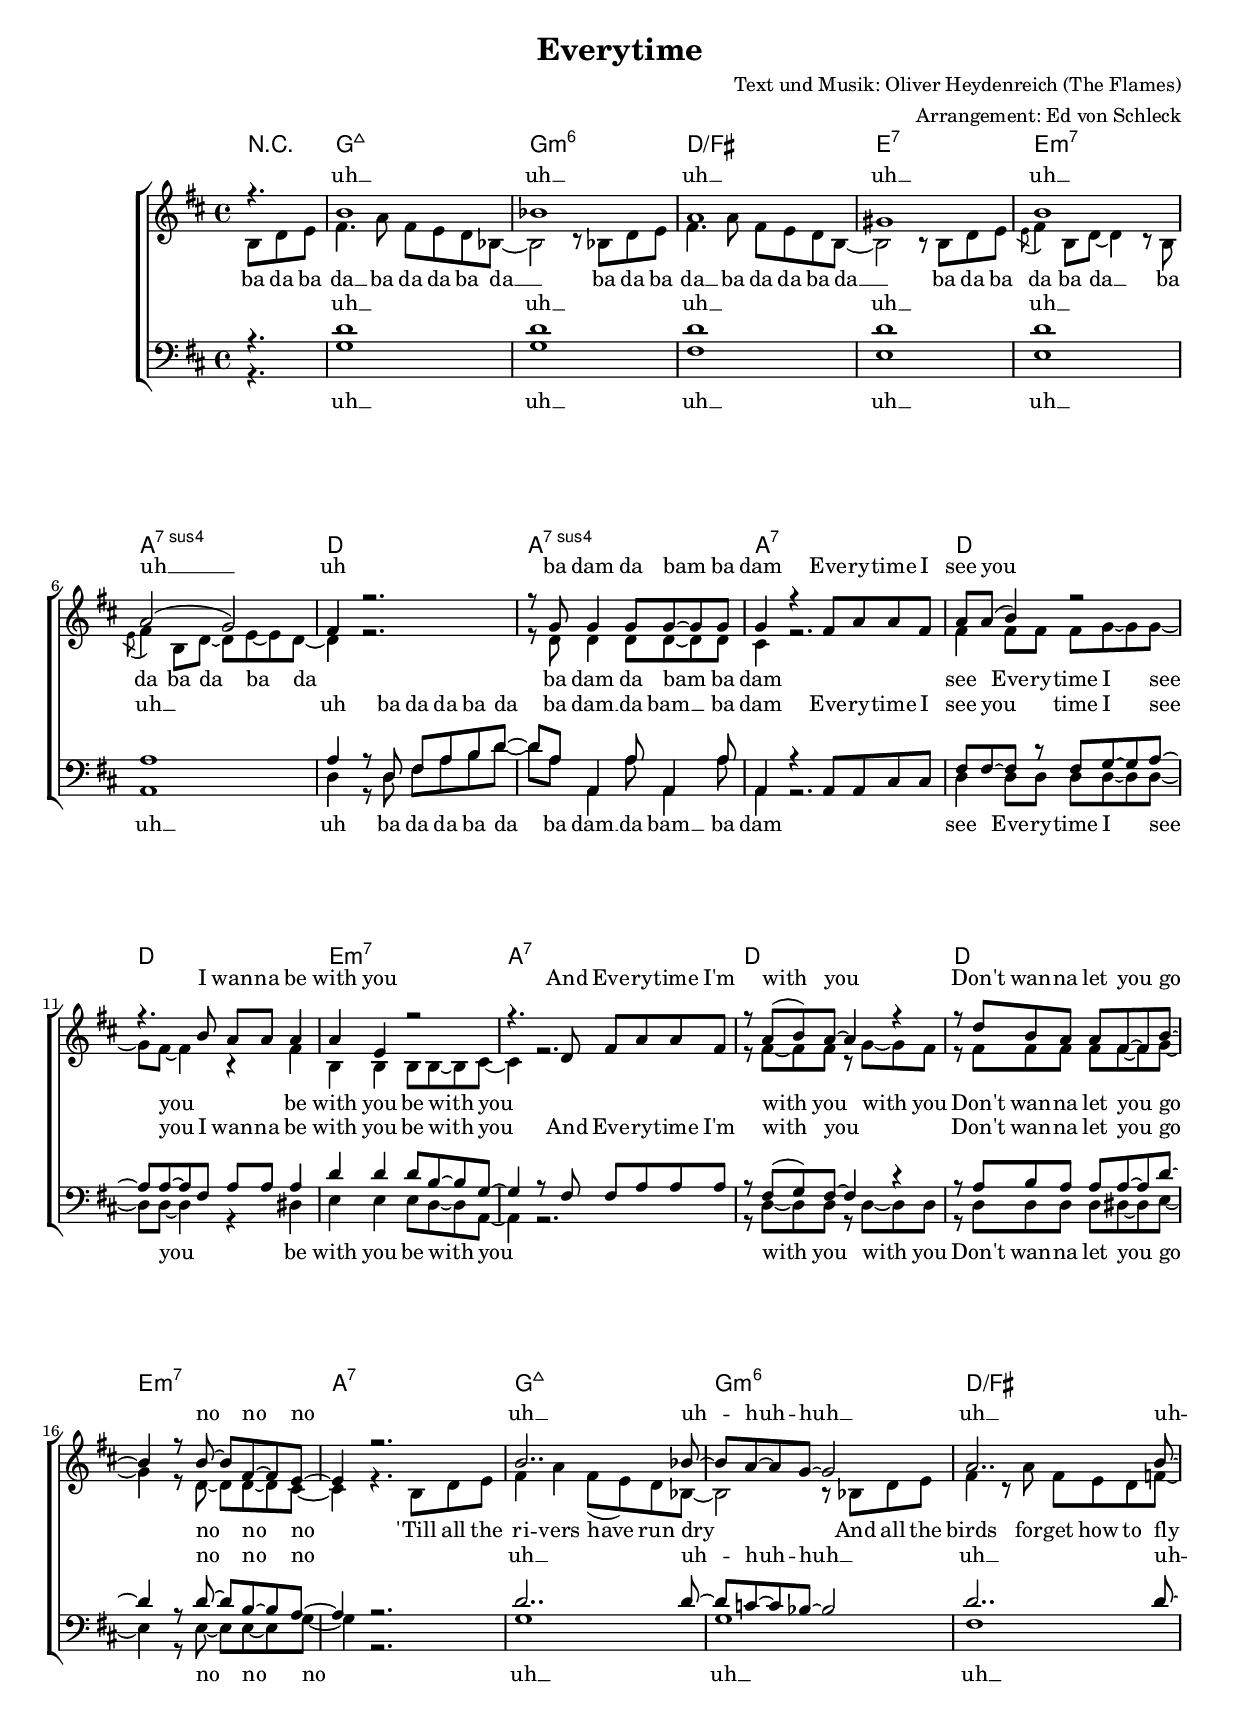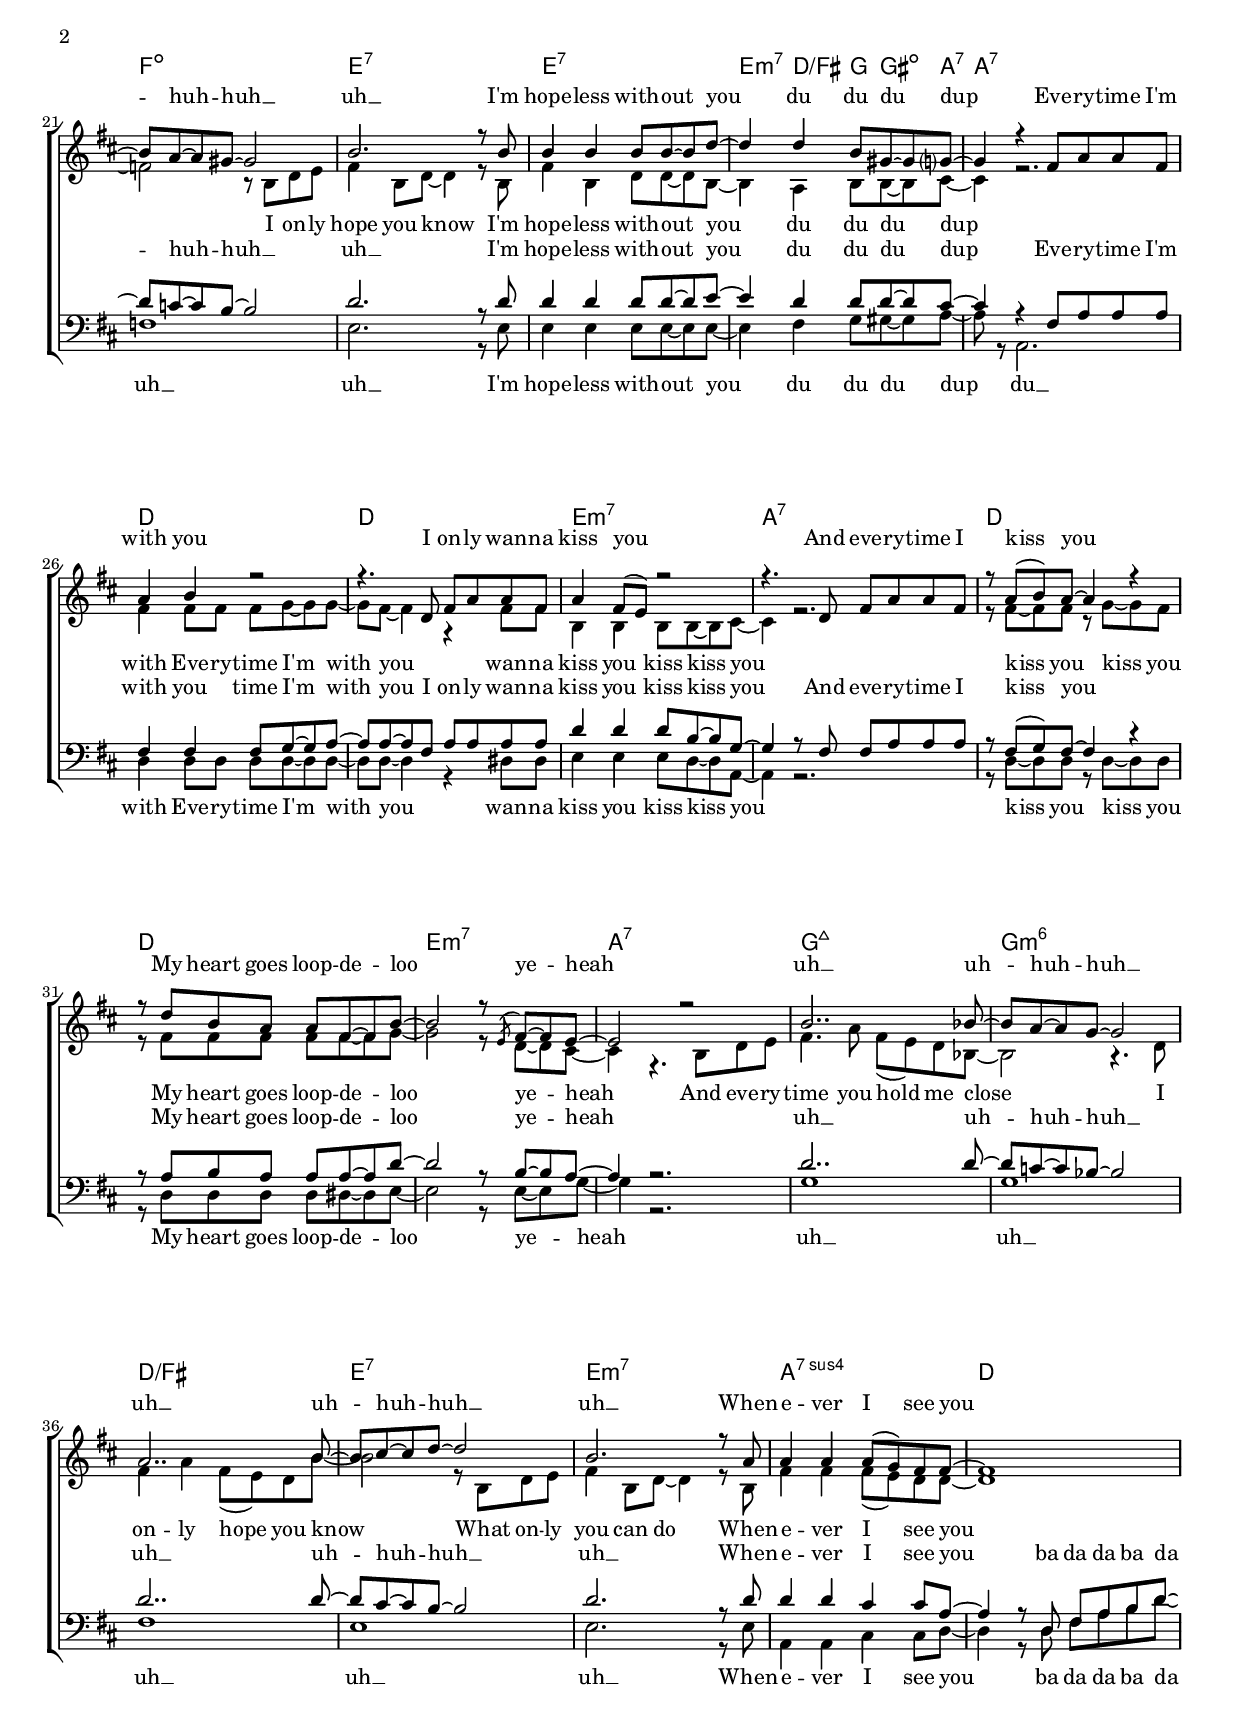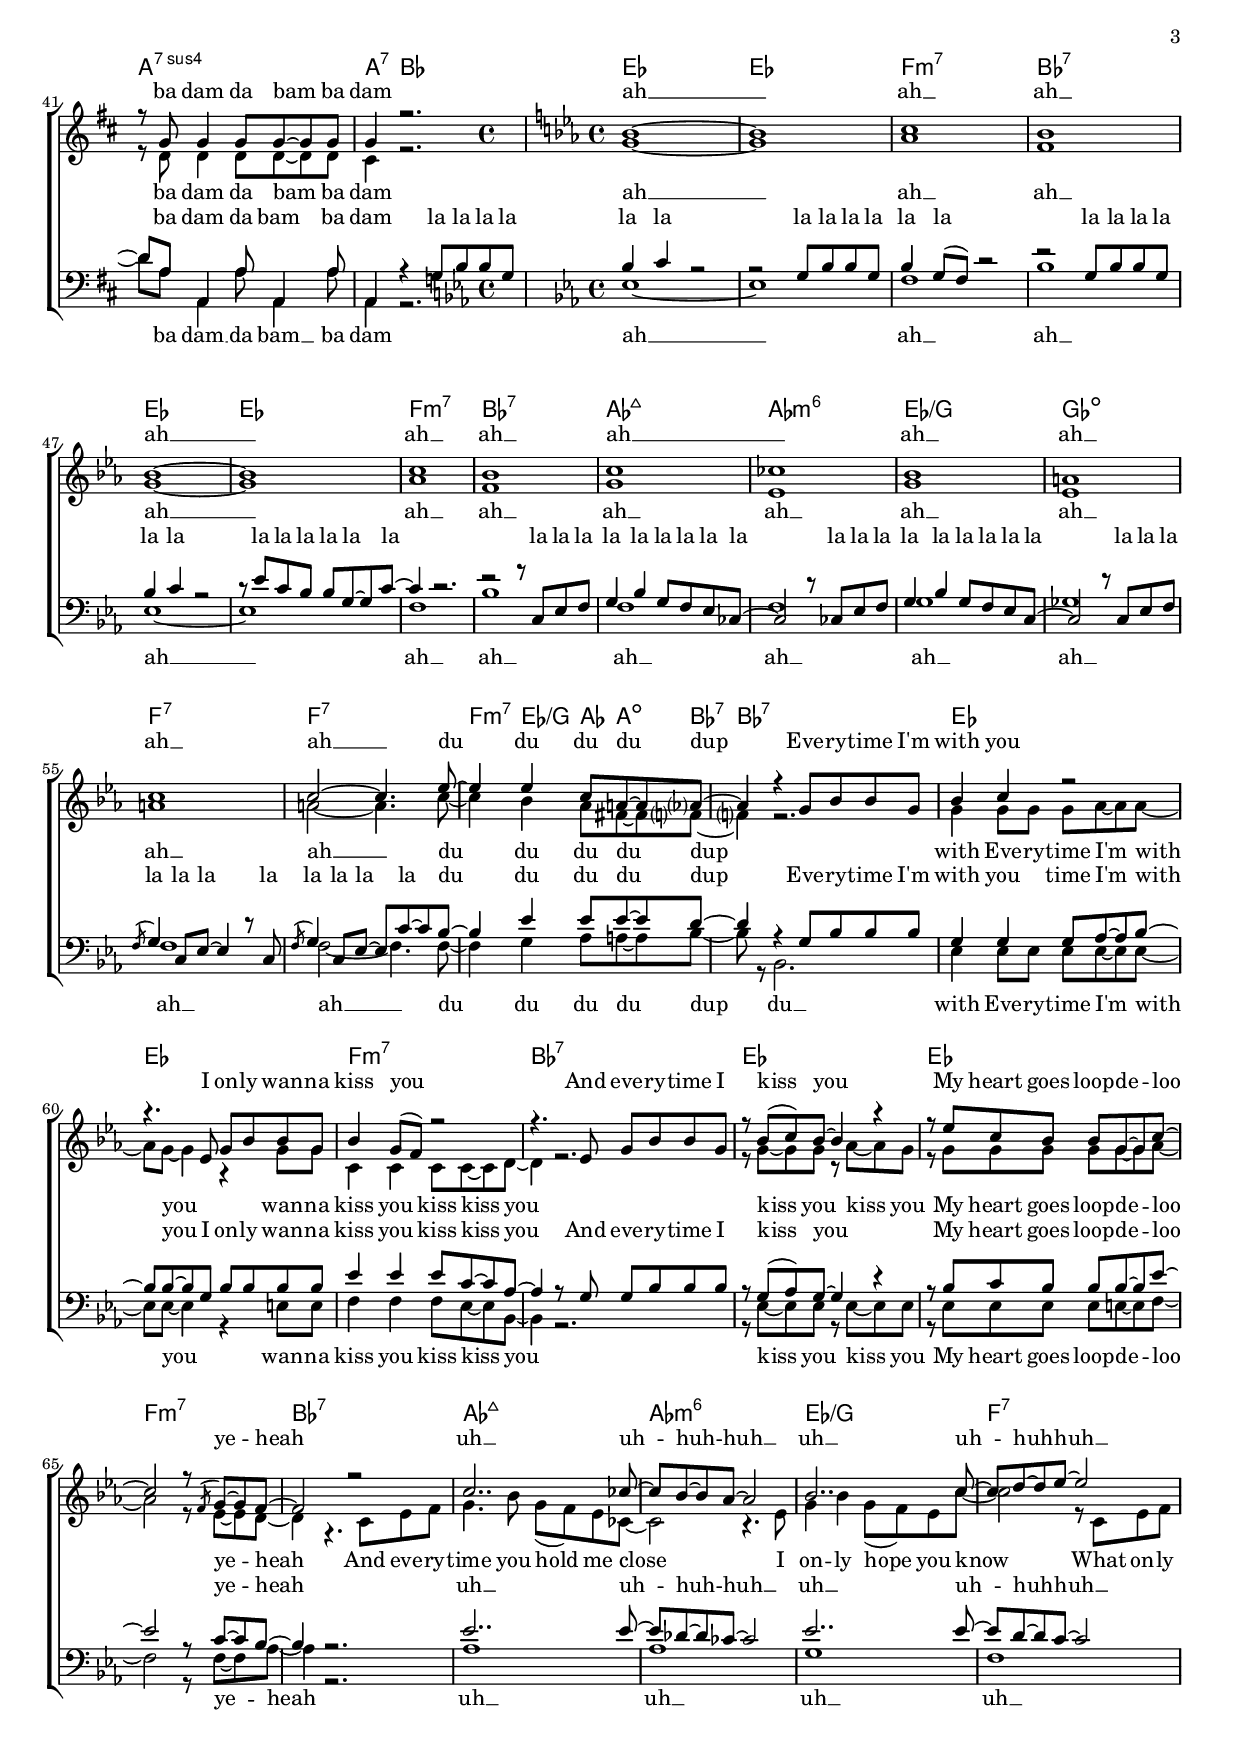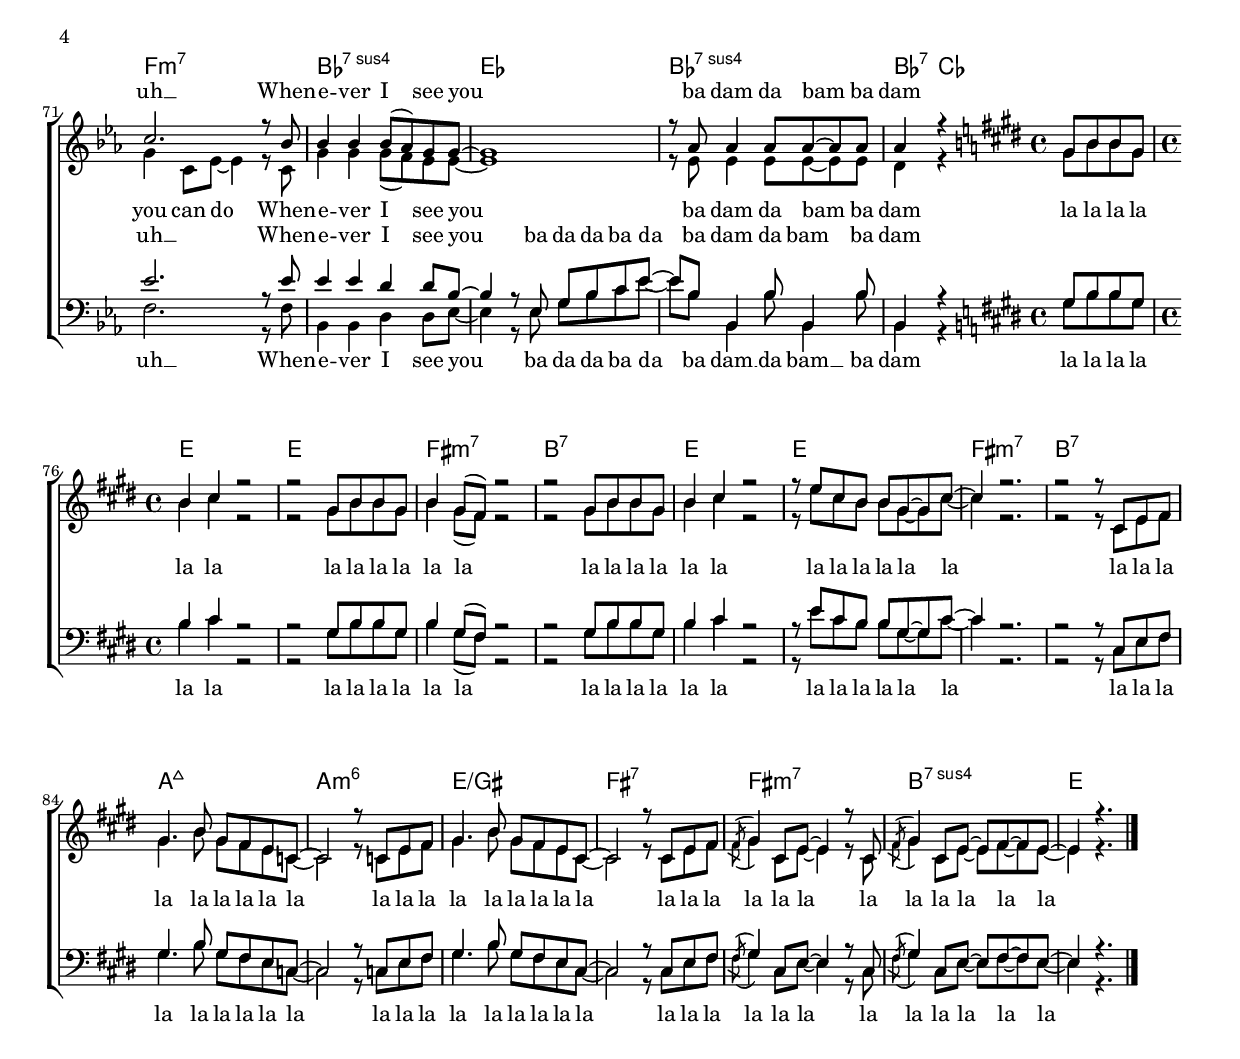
\version "2.13.39"
\header {
  title = "Everytime"
  composer = "Text und Musik: Oliver Heydenreich (The Flames)"
  arranger = "Arrangement: Ed von Schleck"
}

%Größe der Partitur
#(set-global-staff-size 17)

%Abschalten von Point&Click
#(ly:set-option 'point-and-click #f)

  globalEins = {
     \key d \major
     \time 4/4
  }
  
  globalZwei = {
     \key es \major
     \time 4/4
  }
  
    globalDrei= {
     \key e \major
     \time 4/4
  }
  
  Coda = \markup { \musicglyph #"scripts-coda" }
  Segno = \mark \markup { \musicglyph #"scripts-segno" }
  Fine = \markup { Fine }
  Wdh = \markup { \italic { da S. al Fine } }
  rit = \markup { \italic rit. }
  Wdhb = \markup { \italic { da Refrain al } \musicglyph #"scripts-coda" }

sixteenrest =  {R1 R R R R R R R R R R R R R R R }

fifteenrest =  {R1 R R R R R R R R R R R R R R }

fourteenrest = {R1 R R R R R R R R R R R R R}

eightrest = 	 {R1 R R R R R R R}

tenrest =      {R1 R R R R R R R R R }

harmoniesEins = \chordmode {
r4.
bes1:maj7
bes:m6
f/a
g:7
g:m7
c:7sus4 
f
c:7sus4
c:7
%----
f
f
g:m7
c:7

f
f
g:m7
c:7

bes:maj7
bes:m6
f/a
as:dim

g:7
g:7
g4:m7 f/a bes8 b4:dim c8:7
c1:7

%----
f1
f
g:m7
c:7

f
f
g:m7
c:7

bes:maj7
bes:m6
f/a
g:7

g:m7
c:7sus4
f
c:7sus4
c4:7 des2.
%----



}

harmoniesZwei = \chordmode {
f1
f
g:m7
c:7

f
f
g:m7
c:7

bes:maj7
bes:m6
f/a
as:dim

g:7
g:7
g4:m7 f/a bes8 b4:dim c8:7
c1:7

%----
f1
f
g:m7
c:7

f
f
g:m7
c:7

bes:maj7
bes:m6
f/a
g:7

g:m7
c:7sus4
f
c:7sus4
c4:7 des2.
%----

}

harmoniesDrei = \chordmode {
f1
f
g:m7
c:7

f
f
g:m7
c:7

bes1:maj7
bes:m6
f/a
g:7
g:m7
c:7sus4 
f

}

sopranMusikEins = \relative c'' {
%Intro
r4.

a1
as
g
fis

a1
g2( f)
e4 r2.
r8 f8 f4 f8 f~ f f
f4 r4 
		e8 g g e


%Strophe1
g g( a4) r2
r4. a8 g g g4
g d r2
r4. c8 e g g e

r8 g( a) g~ g4 r4
r8 c a g g e~ e a~
a4 r8 a~ a e~ e d~
d4 r2.

a'2.. as8~
as g~ g f~ f2
g2.. a8~
a g~ g fis~ fis2

a2. r8 a8
a4 a a8 a~ a c~
c4 c4 a8 fis~ fis f?~
f4 r
		e8 g g e
		
%Strophe2
g4 a4 r2
r4. c,8 e g g e
g4 e8( d) r2
r4. c8 e g g e

r8 g( a) g~ g4 r4
r8 c a g g e~ e a~
a2 r8 \acciaccatura d,8 e~ e d~
d2 r2

a'2.. as8~
as g~ g f~ f2
g2.. a8~
a b~ b c~ c2

a2. r8 g8
g4 g g8( f) e8 e~
e1
r8 f8 f4 f8 f~ f f
f4 r2. 

  }


sopranMusikZwei = \relative c'' {
%Lalala
g1~
g
a
g

g~
g
a
g

a~
as
g
fis

a
a2~ a4. c8~
c4 c4 a8 fis~ fis f?~
f4 r
		e8 g g e


%Strophe2
g4 a4 r2
r4. c,8 e g g e
g4 e8( d) r2
r4. c8 e g g e

r8 g( a) g~ g4 r4
r8 c a g g e~ e a~
a2 r8 \acciaccatura d,8 e~ e d~
d2 r2

a'2.. as8~
as g~ g f~ f2
g2.. a8~
a b~ b c~ c2

a2. r8 g8
g4 g g8( f) e8 e~
e1
r8 f8 f4 f8 f~ f f
f4 r4

  }
  
sopranText = \lyricmode {
uh __ uh __ uh __ uh __
uh __ uh __ uh 
ba dam da bam ba dam

Eve -- ry -- time I see you
I wan -- na be with you
And Eve -- ry -- time I'm with you
Don't wan -- na let you go no no no
uh __ uh -- huh -- huh __  uh __ uh -- huh -- huh __ uh __ 
I'm hope -- less with -- out you du du du dup

Eve -- ry -- time I'm with you
I on -- ly wan -- na kiss you
And eve -- ry -- time I kiss you 
My heart goes loop -- de -- loo ye -- heah 
uh __ uh -- huh -- huh __  uh __ uh -- huh -- huh __ uh __ 
When -- e -- ver I see you
ba dam da bam ba dam

ah __ ah __ ah __
ah __ ah __ ah __
ah __ ah __ ah __
ah __ ah __ du du du du dup

Eve -- ry -- time I'm with you
I on -- ly wan -- na kiss you
And eve -- ry -- time I kiss you 
My heart goes loop -- de -- loo ye -- heah 
uh __ uh -- huh -- huh __  uh __ uh -- huh -- huh __ uh __ 
When -- e -- ver I see you
ba dam da bam ba dam

  }

altMusikEins = \relative c' {
%Intro
\partial 4. a8 c d 
e4. g8 e d c as~
as2 r8 as c d
e4. g8 e d c a~
a2 r8 a c d
\acciaccatura d8 e4 a,8 c~ c4 r8 a
\acciaccatura d8 e4 a,8 c~ c8 d~ d c~
c4 r2.
r8 c8 c4 c8 c~ c c
b4 r2.

%Strophe1
e4 e8 e e f~ f f~
f e~ e4 r4 e
a,4 a a8 a~ a b~
b4 r2.

r8 e~ e e r f~ f e
r e e e e e~ e f~
f4 r8 c~ c c~ c b~
b4 r4. a8 c d

e4 g e8( d) c as~
as2 r8 as8 c d
e4 r8 g e d c es~
es2 r8 a,8 c d

e4 a,8 c~ c4 r8 a
e'4 a, c8 c~ c a~
a4 g a8 a~ a b~
b4 r2.

%Strophe2
e4 e8 e e f~ f f~
f e~ e4 r4 e8 e
a,4 a a8 a~ a b~
b4 r2.

r8 e~ e e r f~ f e
r e e e e e~ e f~
f2 r8 c~ c b~
b4 r4. a8 c d

e4. g8 e8( d) c as~
as2 r4. c8
e4 g4 e8( d) c a'~
a2 r8 a,8 c d

e4 a,8 c~ c4 r8 a
e'4 e e8( d) c c~
c1
r8 c8 c4 c8 c~ c c
b4 r2.

%Outro

	}
	
altMusikZwei = \relative c' {
e1~
e
f
d

e~
e
f
d

e
c
e
c

fis
fis2~ fis4. a8~
a4 g f8 dis~ dis d?~
d?4 r2.

%Strophe2
e4 e8 e e f~ f f~
f e~ e4 r4 e8 e
a,4 a a8 a~ a b~
b4 r2.

r8 e~ e e r f~ f e
r e e e e e~ e f~
f2 r8 c~ c b~
b4 r4. a8 c d

e4. g8 e8( d) c as~
as2 r4. c8
e4 g4 e8( d) c a'~
a2 r8 a,8 c d

e4 a,8 c~ c4 r8 a
e'4 e e8( d) c c~
c1
r8 c8 c4 c8 c~ c c
b4 r4


	}
		
altText = \lyricmode {
ba da ba da __ ba da da ba da __
ba da ba da __ ba da da ba da __
ba da ba da ba da __ ba da ba da ba da
ba dam da bam ba dam

see Eve -- ry -- time I see you
be with you be with you
with you with you
Don't wan -- na let you go no no no

'Till all the ri -- vers have run dry
And all the birds for -- get how to fly
I on -- ly hope you know
I'm hope -- less with -- out you du du du dup

with Eve -- ry -- time I'm with you
wan -- na kiss you kiss kiss you
kiss you kiss you 
My heart goes loop -- de -- loo ye -- heah 
And eve -- ry -- time you hold me close
I on -- ly hope you know
What on -- ly you can do
When -- e -- ver I see you
ba dam da bam ba dam

ah __ ah __ ah __
ah __ ah __ ah __
ah __ ah __ ah __
ah __
ah __ ah __ du du du du dup

with Eve -- ry -- time I'm with you
wan -- na kiss you kiss kiss you
kiss you kiss you 
My heart goes loop -- de -- loo ye -- heah 
And eve -- ry -- time you hold me close
I on -- ly hope you know
What on -- ly you can do
When -- e -- ver I see you
ba dam da bam ba dam

la la la la la la
la la la la la la
la la la la la la
la la la la la la
la la la la la la la la 
la la la la la la la la 
la la la la la la
la la la la la la la la
  }
  
tenorMusikEins = \relative c' {
%Intro
r4. 
c1
c
c
c

c
g
g4 r8 c, e g a c~
c8 g8 g,4 g'8 g,4 g'8
g,4 r4
		g8 g b b
		
%Strophe1
e e~ e r e f~ f g~
g g~ g e g g g4
c4 c c8 a~ a f~
f4 r8 e8 e g g g

r8 e( f) e~ e4 r
r8 g a g g g~ g c~
c4 r8 c~ c a~ a g~
g4 r2.

c2.. c8~
c bes~ bes as~ as2
c2.. c8~
c bes~ bes a~ a2

c2. r8 c8
c4 c c8 c~ c d~
d4 c4 c8 c~ c b~
b4 r
		e,8 g g g

%Strophe2
e4 e e8 f~ f g~
g g~ g e g g g g
c4 c c8 a~ a f~
f4 r8 e8 e g g g

r8 e( f) e~ e4 r
r8 g a g g g~ g c~
c2 r8 a~ a g~
g4 r2.

c2.. c8~
c bes~ bes as~ as2
c2.. c8~
c b~ b a~ a2

c2. r8 c8
c4 c b b8 g~
g4 r8 c, e g a c~
c8 g8 g,4 g'8 g,4 g'8
g,4 r4

%Outro


  }
   
tenorMusikZwei = \relative c {
e8 g g e


%Lalala
g4 a4 r2
r2 e8 g g e
g4 e8( d) r2
r2 e8 g g e

g4 a r2
r8 c a g g e~ e a~
a4 r2.
r2 r8
	a,8 c d 
	
e4 g4 e8 d c as~
as2 r8 as c d
e4 g4 e8 d c a~
a2 r8 a c d
\acciaccatura d8 e4 a,8 c~ c4 r8 a
\acciaccatura d8 e4 a,8 c~ c8 a'~ a g~
g4 c4 c8 c~ c b~
b4 r
		e,8 g g g

%Strophe2
e4 e e8 f~ f g~
g g~ g e g g g g
c4 c c8 a~ a f~
f4 r8 e8 e g g g

r8 e( f) e~ e4 r
r8 g a g g g~ g c~
c2 r8 a~ a g~
g4 r2.

c2.. c8~
c bes~ bes as~ as2
c2.. c8~
c b~ b a~ a2

c2. r8 c8
c4 c b b8 g~
g4 r8 c, e g a c~
c8 g8 g,4 g'8 g,4 g'8
g,4 r4

  }
  
tenorText = \lyricmode {
uh __ uh __ uh __ uh __
uh __ uh __ uh ba da da ba da
ba dam __ da bam __ ba dam 

Eve -- ry -- time I see you time I see you
I wan -- na be with you be with you
And Eve -- ry -- time I'm with you
Don't wan -- na let you go no no no
uh __ uh -- huh -- huh __ uh __ uh -- huh -- huh __ uh __ 
I'm hope -- less with -- out you du du du dup

Eve -- ry -- time I'm with you time I'm with you
I on -- ly wan -- na kiss you kiss kiss you
And eve -- ry -- time I kiss you 
My heart goes loop -- de -- loo ye -- heah 
uh __ uh -- huh -- huh __  uh __ uh -- huh -- huh __ uh __ 
When -- e -- ver I see you
ba da da ba da
ba dam da bam ba dam

la la la la la la
la la la la la la
la la la la la la
la la la la la la
la la la la la la la la 
la la la la la la la la 
la la la la la la
la la la la la la la
du du du du dup

Eve -- ry -- time I'm with you time I'm with you
I on -- ly wan -- na kiss you kiss kiss you
And eve -- ry -- time I kiss you 
My heart goes loop -- de -- loo ye -- heah 
uh __ uh -- huh -- huh __  uh __ uh -- huh -- huh __ uh __ 
When -- e -- ver I see you
ba da da ba da
ba dam da bam ba dam

  }
     
bassMusikEins = \relative c {
%Intro
r4. 

f1
f
e
d

d
g,
c4 r8 c e g a c~
c8 g8 g,4 g'8 g,4 g'8
g,4 r2.

%Strophe1
c4 c8 c c c~ c c~
c c~ c4 r4 cis
d4 d d8 c~ c g~
g4 r2.

r8 c~ c c8 r8 c~c c
r c c c c cis~ cis d~
d4 r8 d~ d d~ d f~
f4 r2.

f1
f
e
es

d2. r8 d8
d4 d d8 d~ d d~
d4 e f8 fis~ fis g~
g8 r8 g,2.

%Strophe2
c4 c8 c c c~ c c~
c c~ c4 r4 cis8 cis
d4 d d8 c~ c g~
g4 r2.

r8 c~ c c8 r8 c~c c
r c c c c cis~ cis d~
d2 r8 d~ d f~
f4 r2.

f1
f
e
d

d2. r8 d8
g,4 g b4 b8 c~
c4 r8 c e g a c~
c8 g8 g,4 g'8 g,4 g'8
g,4 r2. 

%Outro

  }
  
bassMusikZwei = \relative c {
c1~
c
d
g

c,~
c
d
g

d
d
e
es

d
d2~ d4. d8~
d4 e f8 fis~ fis g~
g8 r8 g,2.

%Strophe2
c4 c8 c c c~ c c~
c c~ c4 r4 cis8 cis
d4 d d8 c~ c g~
g4 r2.

r8 c~ c c8 r8 c~c c
r c c c c cis~ cis d~
d2 r8 d~ d f~
f4 r2.

f1
f
e
d

d2. r8 d8
g,4 g b4 b8 c~
c4 r8 c e g a c~
c8 g8 g,4 g'8 g,4 g'8
g,4 r4

  }
  

  
bassText = \lyricmode {
uh __ uh __ uh __ uh __
uh __ uh __ uh ba da da ba da
ba dam __ da bam __ ba dam 

see Eve -- ry -- time I see you
be with you be with you
with you with you
Don't wan -- na let you go no no no
uh __ uh __ uh __ uh __ uh __
I'm hope -- less with -- out you du du du dup du __

with Eve -- ry -- time I'm with you
wan -- na kiss you kiss kiss you
kiss you kiss you 
My heart goes loop -- de -- loo ye -- heah

uh __ uh __ uh __ uh __ uh __
When -- e -- ver I see you
ba da da ba da
ba dam __ da bam __ ba dam 

ah __ ah __ ah __
ah __ ah __ ah __
ah __ ah __ ah __
ah __
ah __ ah __ du du du du dup du __

with Eve -- ry -- time I'm with you
wan -- na kiss you kiss kiss you
kiss you kiss you 
My heart goes loop -- de -- loo ye -- heah

uh __ uh __ uh __ uh __ uh __
When -- e -- ver I see you
ba da da ba da
ba dam __ da bam __ ba dam 

la la la la la la
la la la la la la
la la la la la la
la la la la la la
la la la la la la la la 
la la la la la la la la 
la la la la la la
la la la la la la la la

  }
 
alleMusikMann = \relative c {
e8 g g e
g4 a4 r2
r2 e8 g g e
g4 e8( d) r2
r2 e8 g g e

g4 a r2
r8 c a g g e~ e a~
a4 r2.
r2 r8
	a,8 c d 
	
e4. g8 e d c as~
as2 r8 as c d
e4. g8 e d c a~
a2 r8 a c d
\acciaccatura d8 e4 a,8 c~ c4 r8 a
\acciaccatura d8 e4 a,8 c~ c8 d~ d c~
c4 r4. \bar "|."
}

alleMusikFrau = \relative c' {
e8 g g e
g4 a4 r2
r2 e8 g g e
g4 e8( d) r2
r2 e8 g g e

g4 a r2
r8 c a g g e~ e a~
a4 r2.
r2 r8
	a,8 c d 
	
e4. g8 e d c as~
as2 r8 as c d
e4. g8 e d c a~
a2 r8 a c d
\acciaccatura d8 e4 a,8 c~ c4 r8 a
\acciaccatura d8 e4 a,8 c~ c8 d~ d c~
c4 r4. \bar "|."
}
     
  \score {
  
       \context ChoirStaff <<
       \new ChordNames {\globalEins \transpose f d \harmoniesEins \globalZwei \transpose f es \harmoniesZwei \globalDrei \transpose f e \harmoniesDrei}
        \context Lyrics = sopran { s1 }
        \context Staff = frauen <<
                   \context Voice =
             sopran { \voiceOne << {\globalEins \transpose c d \sopranMusikEins \globalZwei \transpose c es \sopranMusikZwei \globalDrei \transpose c e \alleMusikFrau} >> }
           \context Voice =
             alt { \voiceTwo << {\globalEins \transpose c d \altMusikEins \globalZwei \transpose c es \altMusikZwei \globalDrei \transpose c e \alleMusikFrau} >> }
        >>
        \context Lyrics = alt { s1 }
        \context Lyrics = tenor { s1 }
        \context Staff = men <<
           \clef bass
           \context Voice =
             tenor { \voiceOne <<{\globalEins \transpose c d \tenorMusikEins \globalZwei \transpose c es \tenorMusikZwei \globalDrei \transpose c e \alleMusikMann} >> }
           \context Voice =
             bass { \voiceTwo <<{\globalEins \transpose c d \bassMusikEins \globalZwei \transpose c es \bassMusikZwei \globalDrei \transpose c e \alleMusikMann} >> }
        >>
        \context Lyrics = bass { s1 }
        \context Lyrics = sopran \lyricsto sopran \sopranText
        \context Lyrics = alt \lyricsto alt \altText
        \context Lyrics = tenor \lyricsto tenor \tenorText
        \context Lyrics = bass \lyricsto bass \bassText


     >>
  
     \layout {
        \context {
           % a little smaller so lyrics
           % can be closer to the staff
           \Staff \override VerticalAxisGroup #'minimum-Y-extent = #'(-3 . 3)
        }  
         }
			
  \midi {
    \context {
      \Score
      tempoWholesPerMinute = #(ly:make-moment 240 8)
      }
    }


  }
